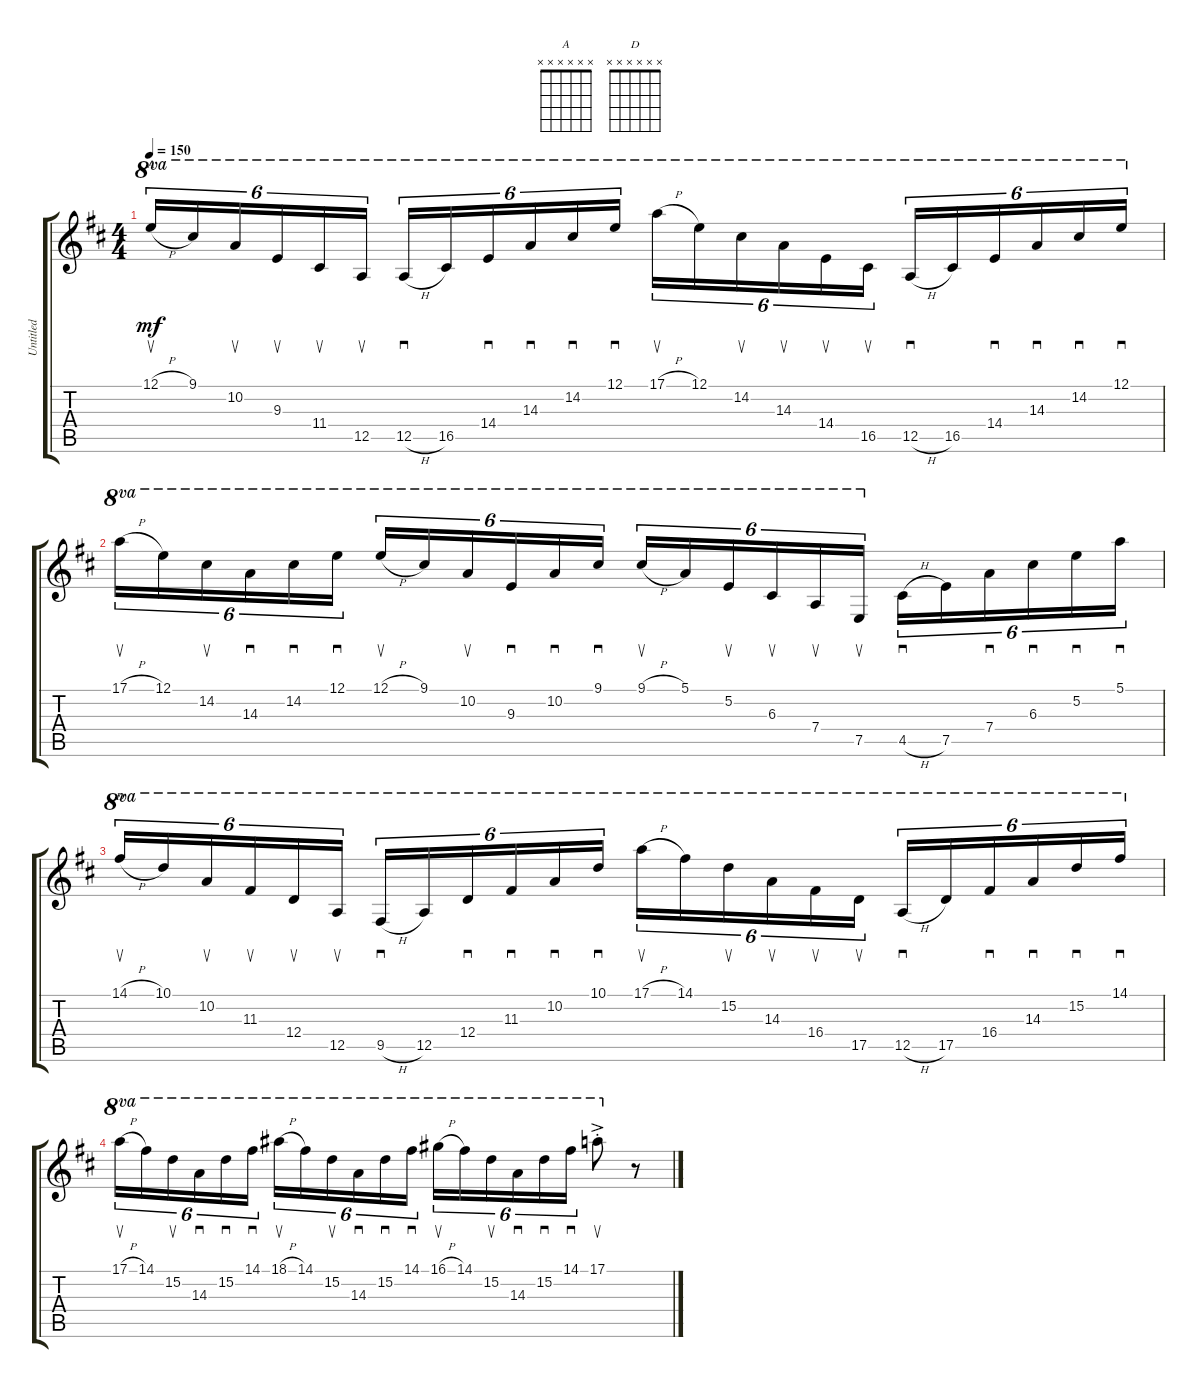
\track ("Untitled" "Untitled") {instrument overdrivenguitar}
\staff {score tabs}
\tuning (E4 B3 G3 D3 A2 E2) {hide}
\chord ("A" x x x x x x)
\chord ("D" x x x x x x)
\ts (4 4)
\tempo 150
\clef g2
\ks d
12.1{h}.16{su tu (6 4) ch "A" ot 8va dy mf} 9.1.16{tu (6 4) ot 8va} 10.2.16{su tu (6 4) ot 8va} 9.3.16{su tu (6 4) ot 8va} 11.4.16{su tu (6 4) ot 8va} 12.5.16{su tu (6 4) ot 8va} 12.5{h}.16{sd tu (6 4) ot 8va} 16.5.16{tu (6 4) ot 8va} 14.4.16{sd tu (6 4) ot 8va} 14.3.16{sd tu (6 4) ot 8va} 14.2.16{sd tu (6 4) ot 8va} 12.1.16{sd tu (6 4) ot 8va} 17.1{h}.16{su tu (6 4) ot 8va} 12.1.16{tu (6 4) ot 8va} 14.2.16{su tu (6 4) ot 8va} 14.3.16{su tu (6 4) ot 8va} 14.4.16{su tu (6 4) ot 8va} 16.5.16{su tu (6 4) ot 8va} 12.5{h}.16{sd tu (6 4) ot 8va} 16.5.16{tu (6 4) ot 8va} 14.4.16{sd tu (6 4) ot 8va} 14.3.16{sd tu (6 4) ot 8va} 14.2.16{sd tu (6 4) ot 8va} 12.1.16{sd tu (6 4) ot 8va} |
17.1{h}.16{su tu (6 4) ot 8va} 12.1.16{tu (6 4) ot 8va} 14.2.16{su tu (6 4) ot 8va} 14.3.16{sd tu (6 4) ot 8va} 14.2.16{sd tu (6 4) ot 8va} 12.1.16{sd tu (6 4) ot 8va} 12.1{h}.16{su tu (6 4) ot 8va} 9.1.16{tu (6 4) ot 8va} 10.2.16{su tu (6 4) ot 8va} 9.3.16{sd tu (6 4) ot 8va} 10.2.16{sd tu (6 4) ot 8va} 9.1.16{sd tu (6 4) ot 8va} 9.1{h}.16{su tu (6 4) ot 8va} 5.1.16{tu (6 4) ot 8va} 5.2.16{su tu (6 4) ot 8va} 6.3.16{su tu (6 4) ot 8va} 7.4.16{su tu (6 4) ot 8va} 7.5.16{su tu (6 4) ot 8va} 4.5{h}.16{sd tu (6 4)} 7.5.16{tu (6 4)} 7.4.16{sd tu (6 4)} 6.3.16{sd tu (6 4)} 5.2.16{sd tu (6 4)} 5.1.16{sd tu (6 4)} |
14.1{h}.16{su tu (6 4) ch "D" ot 8va} 10.1.16{tu (6 4) ot 8va} 10.2.16{su tu (6 4) ot 8va} 11.3.16{su tu (6 4) ot 8va} 12.4.16{su tu (6 4) ot 8va} 12.5.16{su tu (6 4) ot 8va} 9.5{h}.16{sd tu (6 4) ot 8va} 12.5.16{tu (6 4) ot 8va} 12.4.16{sd tu (6 4) ot 8va} 11.3.16{sd tu (6 4) ot 8va} 10.2.16{sd tu (6 4) ot 8va} 10.1.16{sd tu (6 4) ot 8va} 17.1{h}.16{su tu (6 4) ot 8va} 14.1.16{tu (6 4) ot 8va} 15.2.16{su tu (6 4) ot 8va} 14.3.16{su tu (6 4) ot 8va} 16.4.16{su tu (6 4) ot 8va} 17.5.16{su tu (6 4) ot 8va} 12.5{h}.16{sd tu (6 4) ot 8va} 17.5.16{tu (6 4) ot 8va} 16.4.16{sd tu (6 4) ot 8va} 14.3.16{sd tu (6 4) ot 8va} 15.2.16{sd tu (6 4) ot 8va} 14.1.16{sd tu (6 4) ot 8va} |
17.1{h}.16{su tu (6 4) ot 8va} 14.1.16{tu (6 4) ot 8va} 15.2.16{su tu (6 4) ot 8va} 14.3.16{sd tu (6 4) ot 8va} 15.2.16{sd tu (6 4) ot 8va} 14.1.16{sd tu (6 4) ot 8va} 18.1{h}.16{su tu (6 4) ot 8va} 14.1.16{tu (6 4) ot 8va} 15.2.16{su tu (6 4) ot 8va} 14.3.16{sd tu (6 4) ot 8va} 15.2.16{sd tu (6 4) ot 8va} 14.1.16{sd tu (6 4) ot 8va} 16.1{h}.16{su tu (6 4) ot 8va} 14.1.16{tu (6 4) ot 8va} 15.2.16{su tu (6 4) ot 8va} 14.3.16{sd tu (6 4) ot 8va} 15.2.16{sd tu (6 4) ot 8va} 14.1.16{sd tu (6 4) ot 8va} 17.1{ac st}.8{su ot 8va} r.8
